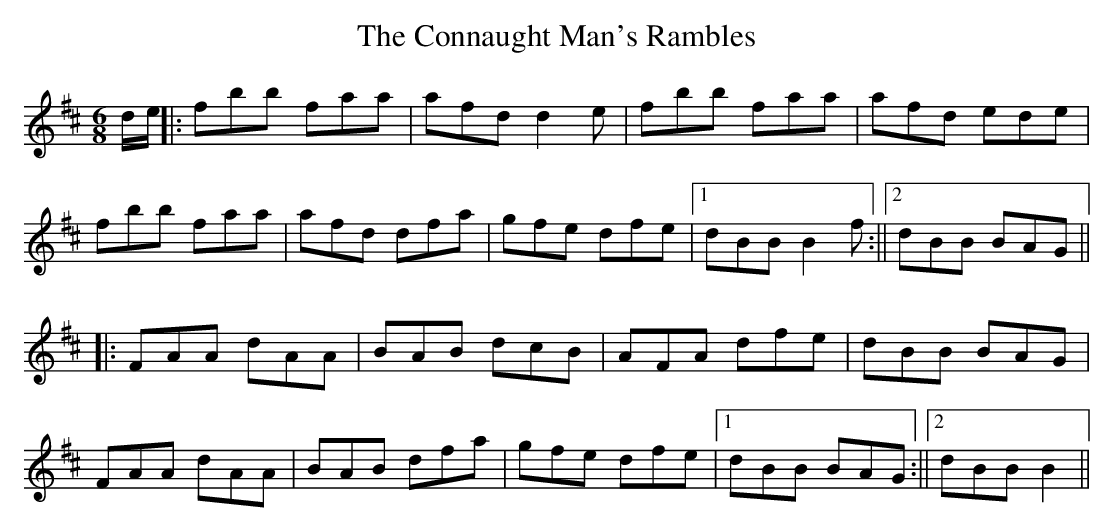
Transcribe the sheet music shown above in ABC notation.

X:1
T:Connaught Man's Rambles, The
M:6/8
L:1/8
K:D
d/e/||:fbb faa|afd d2e|fbb faa|afd ede|
fbb faa|afd dfa|gfe dfe|[1 dBB B2f:|| [2 dBB BAG||:
FAA dAA|BAB dcB|AFA dfe|dBB BAG|
FAA dAA|BAB dfa|gfe dfe|[1 dBB BAG:||[2 dBB B2||
